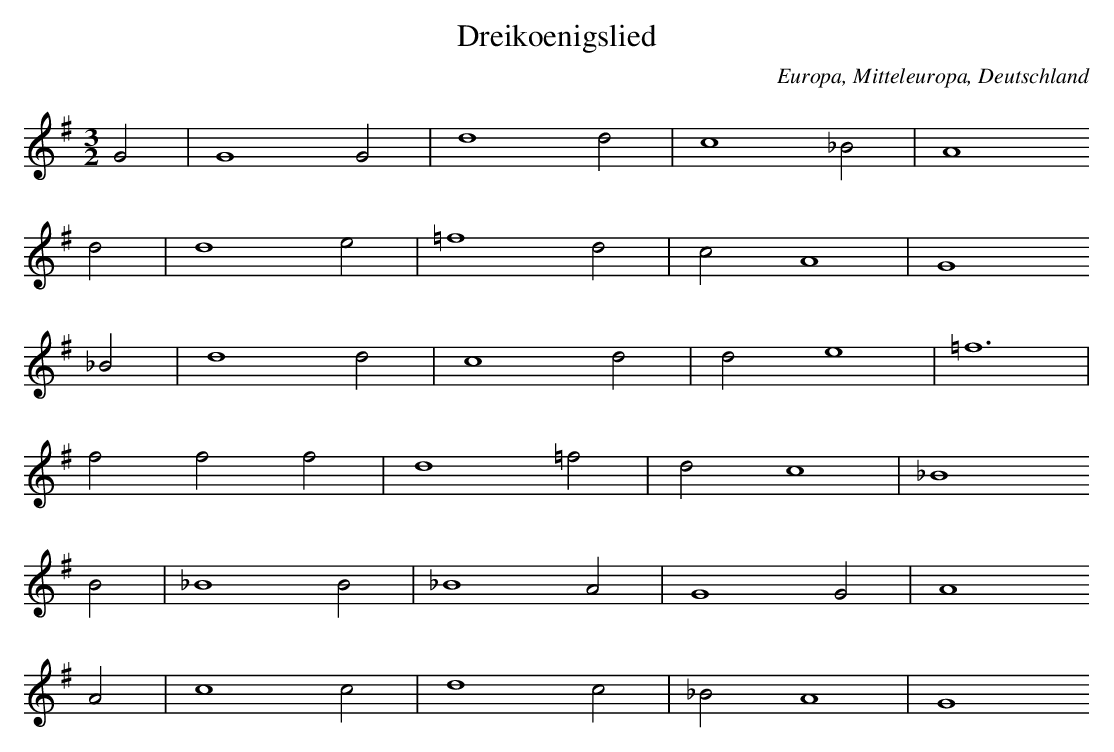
X:1
T: Dreikoenigslied
O: Europa, Mitteleuropa, Deutschland
M: 3/2
L: 1/2
K: G
G | G2G | d2d | c2_B | A2
d | d2e | =f2d | cA2 | G2
_B | d2d | c2d | de2 | =f3 |
fff | d2=f | dc2 | _B2
B | _B2B | _B2A | G2G | A2
A | c2c | d2c | _BA2 | G2
